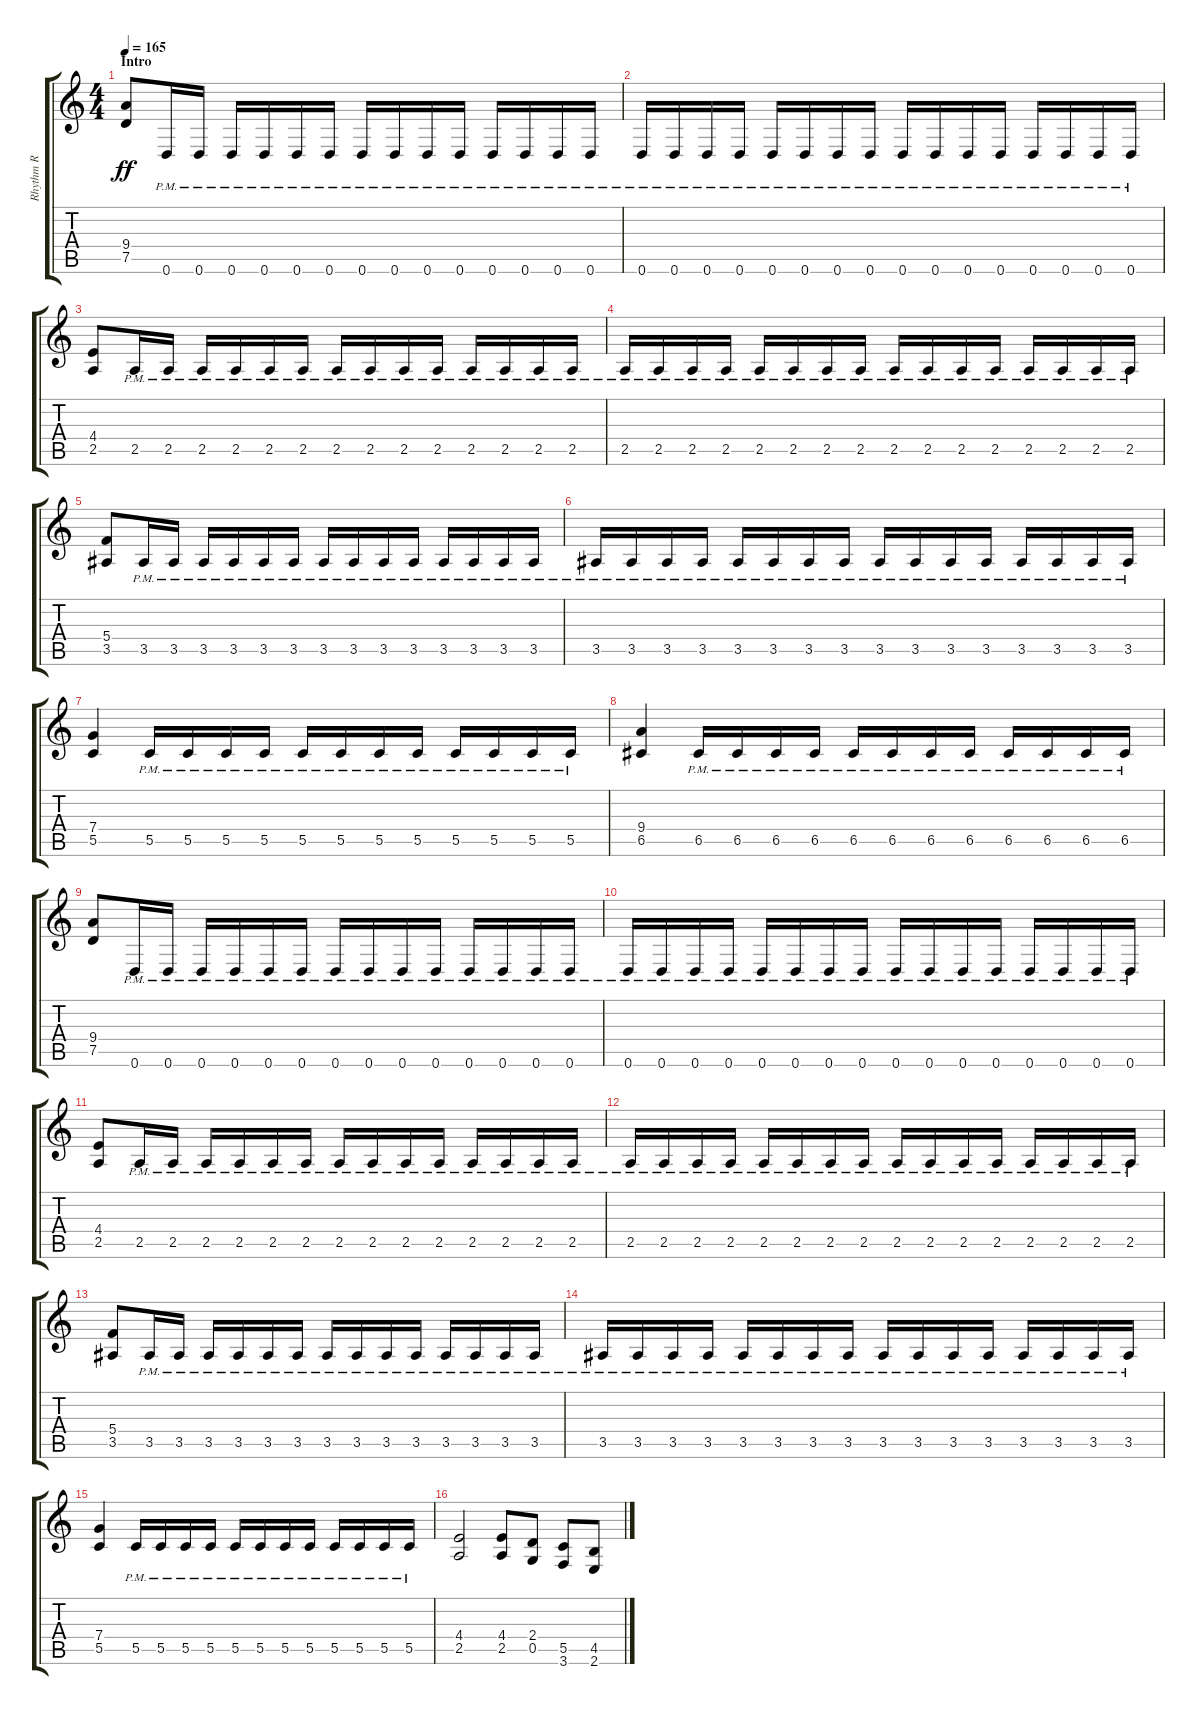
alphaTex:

\track ("Rhythm R" "Rhythm R") {instrument distortionguitar}
\staff {score tabs}
\tuning (D4 A3 F3 C3 G2 D2) {hide}
\ts (4 4)
\section ("" "Intro")
\tempo 165
\clef g2
\ks c
(9.4 7.5).8{dy ff instrument distortionguitar} 0.6{pm}.16 0.6{pm}.16 0.6{pm}.16 0.6{pm}.16 0.6{pm}.16 0.6{pm}.16 0.6{pm}.16 0.6{pm}.16 0.6{pm}.16 0.6{pm}.16 0.6{pm}.16 0.6{pm}.16 0.6{pm}.16 0.6{pm}.16 |
0.6{pm}.16 0.6{pm}.16 0.6{pm}.16 0.6{pm}.16 0.6{pm}.16 0.6{pm}.16 0.6{pm}.16 0.6{pm}.16 0.6{pm}.16 0.6{pm}.16 0.6{pm}.16 0.6{pm}.16 0.6{pm}.16 0.6{pm}.16 0.6{pm}.16 0.6{pm}.16 |
(4.4 2.5).8 2.5{pm}.16 2.5{pm}.16 2.5{pm}.16 2.5{pm}.16 2.5{pm}.16 2.5{pm}.16 2.5{pm}.16 2.5{pm}.16 2.5{pm}.16 2.5{pm}.16 2.5{pm}.16 2.5{pm}.16 2.5{pm}.16 2.5{pm}.16 |
2.5{pm}.16 2.5{pm}.16 2.5{pm}.16 2.5{pm}.16 2.5{pm}.16 2.5{pm}.16 2.5{pm}.16 2.5{pm}.16 2.5{pm}.16 2.5{pm}.16 2.5{pm}.16 2.5{pm}.16 2.5{pm}.16 2.5{pm}.16 2.5{pm}.16 2.5{pm}.16 |
(5.4 3.5).8 3.5{pm}.16 3.5{pm}.16 3.5{pm}.16 3.5{pm}.16 3.5{pm}.16 3.5{pm}.16 3.5{pm}.16 3.5{pm}.16 3.5{pm}.16 3.5{pm}.16 3.5{pm}.16 3.5{pm}.16 3.5{pm}.16 3.5{pm}.16 |
3.5{pm}.16 3.5{pm}.16 3.5{pm}.16 3.5{pm}.16 3.5{pm}.16 3.5{pm}.16 3.5{pm}.16 3.5{pm}.16 3.5{pm}.16 3.5{pm}.16 3.5{pm}.16 3.5{pm}.16 3.5{pm}.16 3.5{pm}.16 3.5{pm}.16 3.5{pm}.16 |
(7.4 5.5).4 5.5{pm}.16 5.5{pm}.16 5.5{pm}.16 5.5{pm}.16 5.5{pm}.16 5.5{pm}.16 5.5{pm}.16 5.5{pm}.16 5.5{pm}.16 5.5{pm}.16 5.5{pm}.16 5.5{pm}.16 |
(9.4 6.5).4 6.5{pm}.16 6.5{pm}.16 6.5{pm}.16 6.5{pm}.16 6.5{pm}.16 6.5{pm}.16 6.5{pm}.16 6.5{pm}.16 6.5{pm}.16 6.5{pm}.16 6.5{pm}.16 6.5{pm}.16 |
(9.4 7.5).8 0.6{pm}.16 0.6{pm}.16 0.6{pm}.16 0.6{pm}.16 0.6{pm}.16 0.6{pm}.16 0.6{pm}.16 0.6{pm}.16 0.6{pm}.16 0.6{pm}.16 0.6{pm}.16 0.6{pm}.16 0.6{pm}.16 0.6{pm}.16 |
0.6{pm}.16 0.6{pm}.16 0.6{pm}.16 0.6{pm}.16 0.6{pm}.16 0.6{pm}.16 0.6{pm}.16 0.6{pm}.16 0.6{pm}.16 0.6{pm}.16 0.6{pm}.16 0.6{pm}.16 0.6{pm}.16 0.6{pm}.16 0.6{pm}.16 0.6{pm}.16 |
(4.4 2.5).8 2.5{pm}.16 2.5{pm}.16 2.5{pm}.16 2.5{pm}.16 2.5{pm}.16 2.5{pm}.16 2.5{pm}.16 2.5{pm}.16 2.5{pm}.16 2.5{pm}.16 2.5{pm}.16 2.5{pm}.16 2.5{pm}.16 2.5{pm}.16 |
2.5{pm}.16 2.5{pm}.16 2.5{pm}.16 2.5{pm}.16 2.5{pm}.16 2.5{pm}.16 2.5{pm}.16 2.5{pm}.16 2.5{pm}.16 2.5{pm}.16 2.5{pm}.16 2.5{pm}.16 2.5{pm}.16 2.5{pm}.16 2.5{pm}.16 2.5{pm}.16 |
(5.4 3.5).8 3.5{pm}.16 3.5{pm}.16 3.5{pm}.16 3.5{pm}.16 3.5{pm}.16 3.5{pm}.16 3.5{pm}.16 3.5{pm}.16 3.5{pm}.16 3.5{pm}.16 3.5{pm}.16 3.5{pm}.16 3.5{pm}.16 3.5{pm}.16 |
3.5{pm}.16 3.5{pm}.16 3.5{pm}.16 3.5{pm}.16 3.5{pm}.16 3.5{pm}.16 3.5{pm}.16 3.5{pm}.16 3.5{pm}.16 3.5{pm}.16 3.5{pm}.16 3.5{pm}.16 3.5{pm}.16 3.5{pm}.16 3.5{pm}.16 3.5{pm}.16 |
(7.4 5.5).4 5.5{pm}.16 5.5{pm}.16 5.5{pm}.16 5.5{pm}.16 5.5{pm}.16 5.5{pm}.16 5.5{pm}.16 5.5{pm}.16 5.5{pm}.16 5.5{pm}.16 5.5{pm}.16 5.5{pm}.16 |
(4.4 2.5).2 (4.4 2.5).8 (2.4 0.5).8 (5.5 3.6).8 (4.5 2.6).8
